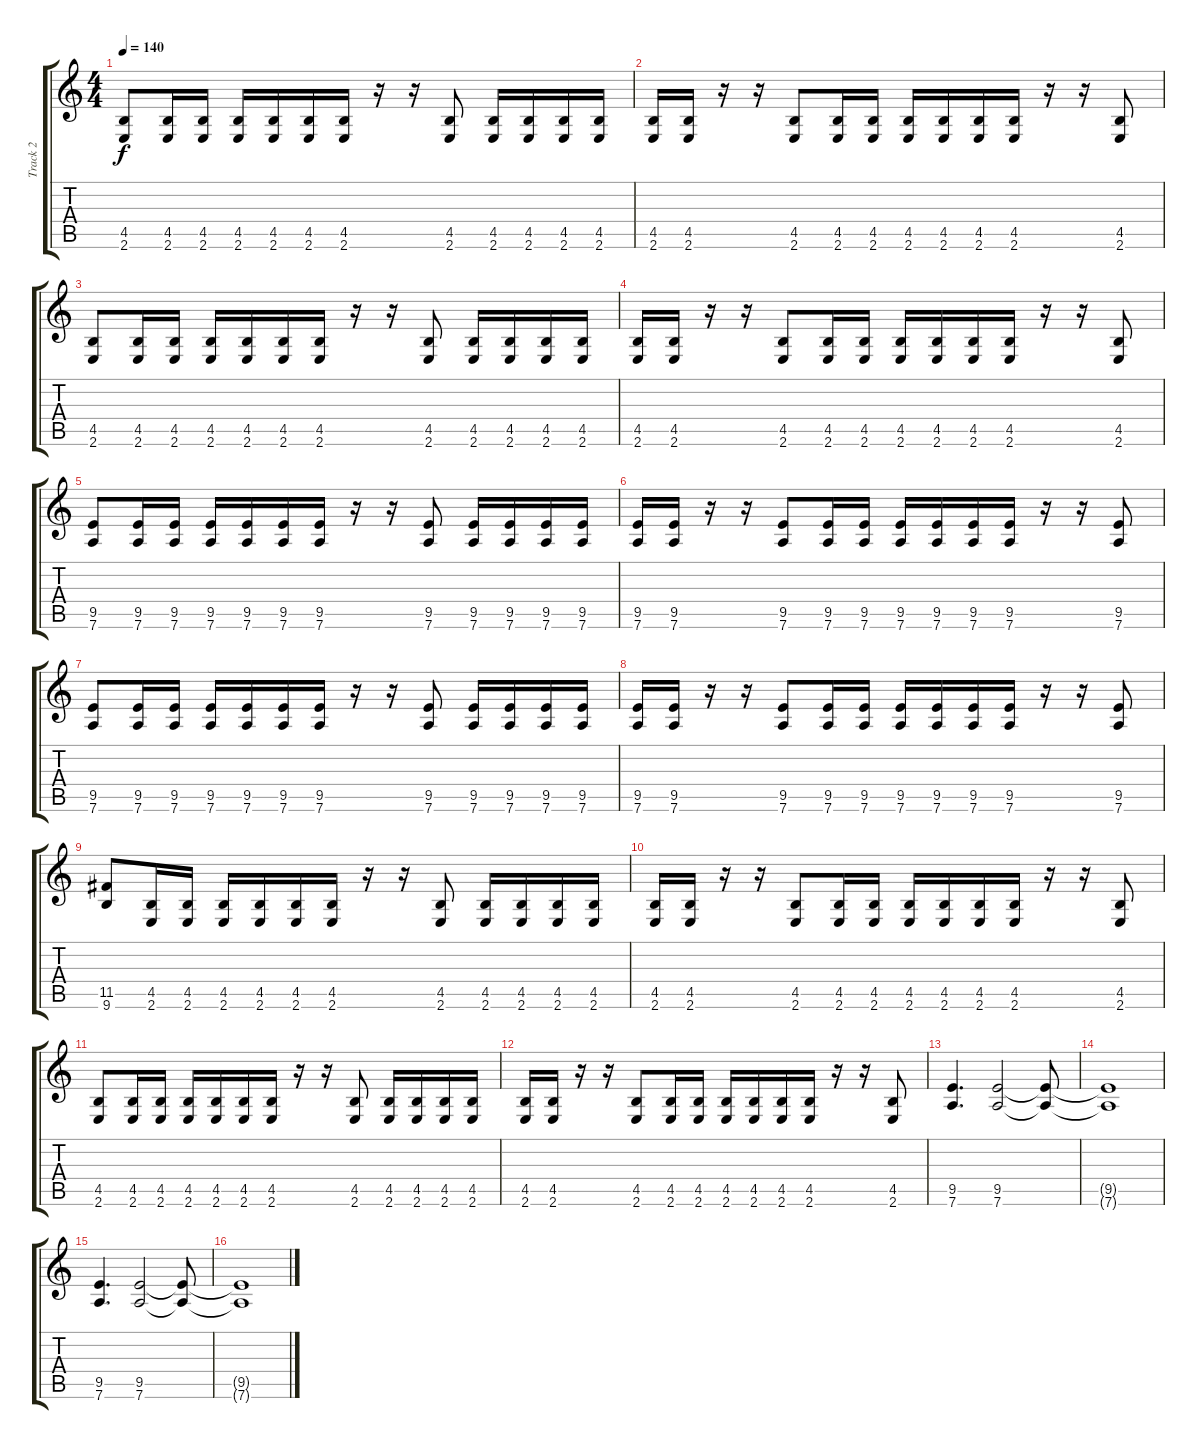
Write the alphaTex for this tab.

\track ("Track 2" "Track 2") {instrument distortionguitar}
\staff {score tabs}
\tuning (D4 A3 F3 C3 G2 D2) {hide}
\ts (4 4)
\tempo 140
\clef g2
\ks c
(4.5 2.6).8{dy f} (4.5 2.6).16 (4.5 2.6).16 (4.5 2.6).16 (4.5 2.6).16 (4.5 2.6).16 (4.5 2.6).16 r.16 r.16 (4.5 2.6).8 (4.5 2.6).16 (4.5 2.6).16 (4.5 2.6).16 (4.5 2.6).16 |
(4.5 2.6).16 (4.5 2.6).16 r.16 r.16 (4.5 2.6).8 (4.5 2.6).16 (4.5 2.6).16 (4.5 2.6).16 (4.5 2.6).16 (4.5 2.6).16 (4.5 2.6).16 r.16 r.16 (4.5 2.6).8 |
(4.5 2.6).8 (4.5 2.6).16 (4.5 2.6).16 (4.5 2.6).16 (4.5 2.6).16 (4.5 2.6).16 (4.5 2.6).16 r.16 r.16 (4.5 2.6).8 (4.5 2.6).16 (4.5 2.6).16 (4.5 2.6).16 (4.5 2.6).16 |
(4.5 2.6).16 (4.5 2.6).16 r.16 r.16 (4.5 2.6).8 (4.5 2.6).16 (4.5 2.6).16 (4.5 2.6).16 (4.5 2.6).16 (4.5 2.6).16 (4.5 2.6).16 r.16 r.16 (4.5 2.6).8 |
(9.5 7.6).8 (9.5 7.6).16 (9.5 7.6).16 (9.5 7.6).16 (9.5 7.6).16 (9.5 7.6).16 (9.5 7.6).16 r.16 r.16 (9.5 7.6).8 (9.5 7.6).16 (9.5 7.6).16 (9.5 7.6).16 (9.5 7.6).16 |
(9.5 7.6).16 (9.5 7.6).16 r.16 r.16 (9.5 7.6).8 (9.5 7.6).16 (9.5 7.6).16 (9.5 7.6).16 (9.5 7.6).16 (9.5 7.6).16 (9.5 7.6).16 r.16 r.16 (9.5 7.6).8 |
(9.5 7.6).8 (9.5 7.6).16 (9.5 7.6).16 (9.5 7.6).16 (9.5 7.6).16 (9.5 7.6).16 (9.5 7.6).16 r.16 r.16 (9.5 7.6).8 (9.5 7.6).16 (9.5 7.6).16 (9.5 7.6).16 (9.5 7.6).16 |
(9.5 7.6).16 (9.5 7.6).16 r.16 r.16 (9.5 7.6).8 (9.5 7.6).16 (9.5 7.6).16 (9.5 7.6).16 (9.5 7.6).16 (9.5 7.6).16 (9.5 7.6).16 r.16 r.16 (9.5 7.6).8 |
(11.5 9.6).8 (4.5 2.6).16 (4.5 2.6).16 (4.5 2.6).16 (4.5 2.6).16 (4.5 2.6).16 (4.5 2.6).16 r.16 r.16 (4.5 2.6).8 (4.5 2.6).16 (4.5 2.6).16 (4.5 2.6).16 (4.5 2.6).16 |
(4.5 2.6).16 (4.5 2.6).16 r.16 r.16 (4.5 2.6).8 (4.5 2.6).16 (4.5 2.6).16 (4.5 2.6).16 (4.5 2.6).16 (4.5 2.6).16 (4.5 2.6).16 r.16 r.16 (4.5 2.6).8 |
(4.5 2.6).8 (4.5 2.6).16 (4.5 2.6).16 (4.5 2.6).16 (4.5 2.6).16 (4.5 2.6).16 (4.5 2.6).16 r.16 r.16 (4.5 2.6).8 (4.5 2.6).16 (4.5 2.6).16 (4.5 2.6).16 (4.5 2.6).16 |
(4.5 2.6).16 (4.5 2.6).16 r.16 r.16 (4.5 2.6).8 (4.5 2.6).16 (4.5 2.6).16 (4.5 2.6).16 (4.5 2.6).16 (4.5 2.6).16 (4.5 2.6).16 r.16 r.16 (4.5 2.6).8 |
(9.5 7.6).4{d} (9.5 7.6).2 (9.5{t} 7.6{t}).8 |
(9.5{t} 7.6{t}).1 |
(9.5 7.6).4{d} (9.5 7.6).2 (9.5{t} 7.6{t}).8 |
(9.5{t} 7.6{t}).1
